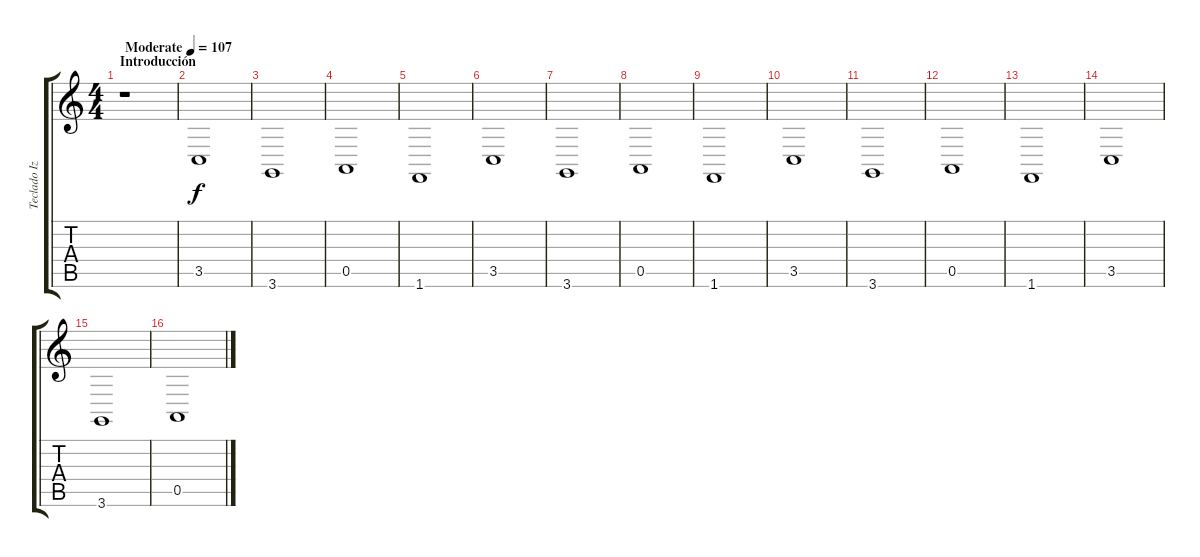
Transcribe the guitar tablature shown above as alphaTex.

\track ("Teclado Izquierda" "Teclado Iz") {instrument pad2warm}
\staff {score tabs}
\tuning (E4 B3 G3 D3 A2 E2) {hide}
\ts (4 4)
\section ("" "Introducción")
\tempo (107 "Moderate")
\clef g2
\ks c
r.1{dy f instrument pad2warm} |
3.5.1 |
3.6.1 |
0.5.1 |
1.6.1 |
3.5.1 |
3.6.1 |
0.5.1 |
1.6.1 |
3.5.1 |
3.6.1 |
0.5.1 |
1.6.1 |
3.5.1 |
3.6.1 |
0.5.1
